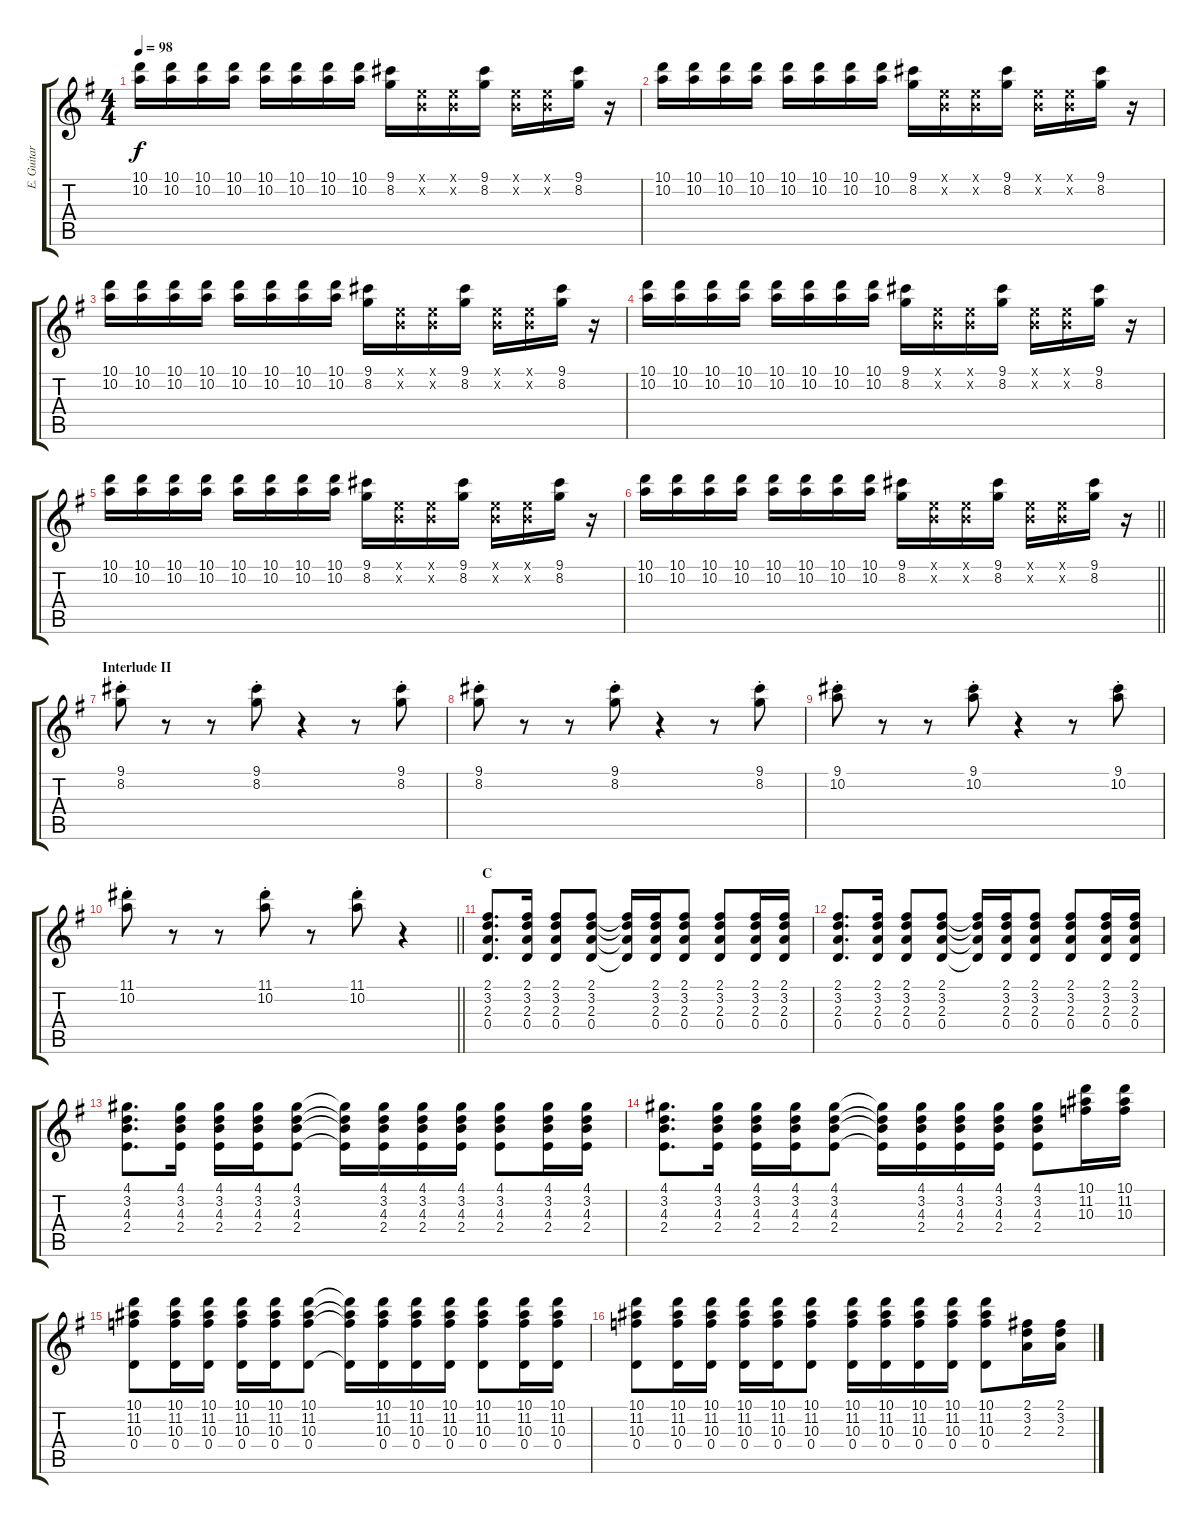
\track ("E. Guitar II" "E. Guitar ") {instrument overdrivenguitar}
\staff {score tabs}
\tuning (E4 B3 G3 D3 A2 E2) {hide}
\ts (4 4)
\tempo 98
\clef g2
\ks g
(10.1 10.2).16{dy f} (10.1 10.2).16 (10.1 10.2).16 (10.1 10.2).16 (10.1 10.2).16 (10.1 10.2).16 (10.1 10.2).16 (10.1 10.2).16 (9.1 8.2).16 (0.1{x} 0.2{x}).16 (0.1{x} 0.2{x}).16 (9.1 8.2).16 (0.1{x} 0.2{x}).16 (0.1{x} 0.2{x}).16 (9.1 8.2).16 r.16 |
(10.1 10.2).16 (10.1 10.2).16 (10.1 10.2).16 (10.1 10.2).16 (10.1 10.2).16 (10.1 10.2).16 (10.1 10.2).16 (10.1 10.2).16 (9.1 8.2).16 (0.1{x} 0.2{x}).16 (0.1{x} 0.2{x}).16 (9.1 8.2).16 (0.1{x} 0.2{x}).16 (0.1{x} 0.2{x}).16 (9.1 8.2).16 r.16 |
(10.1 10.2).16 (10.1 10.2).16 (10.1 10.2).16 (10.1 10.2).16 (10.1 10.2).16 (10.1 10.2).16 (10.1 10.2).16 (10.1 10.2).16 (9.1 8.2).16 (0.1{x} 0.2{x}).16 (0.1{x} 0.2{x}).16 (9.1 8.2).16 (0.1{x} 0.2{x}).16 (0.1{x} 0.2{x}).16 (9.1 8.2).16 r.16 |
(10.1 10.2).16 (10.1 10.2).16 (10.1 10.2).16 (10.1 10.2).16 (10.1 10.2).16 (10.1 10.2).16 (10.1 10.2).16 (10.1 10.2).16 (9.1 8.2).16 (0.1{x} 0.2{x}).16 (0.1{x} 0.2{x}).16 (9.1 8.2).16 (0.1{x} 0.2{x}).16 (0.1{x} 0.2{x}).16 (9.1 8.2).16 r.16 |
(10.1 10.2).16 (10.1 10.2).16 (10.1 10.2).16 (10.1 10.2).16 (10.1 10.2).16 (10.1 10.2).16 (10.1 10.2).16 (10.1 10.2).16 (9.1 8.2).16 (0.1{x} 0.2{x}).16 (0.1{x} 0.2{x}).16 (9.1 8.2).16 (0.1{x} 0.2{x}).16 (0.1{x} 0.2{x}).16 (9.1 8.2).16 r.16 |
\barLineRight lightlight
(10.1 10.2).16 (10.1 10.2).16 (10.1 10.2).16 (10.1 10.2).16 (10.1 10.2).16 (10.1 10.2).16 (10.1 10.2).16 (10.1 10.2).16 (9.1 8.2).16 (0.1{x} 0.2{x}).16 (0.1{x} 0.2{x}).16 (9.1 8.2).16 (0.1{x} 0.2{x}).16 (0.1{x} 0.2{x}).16 (9.1 8.2).16 r.16 |
\section ("" "Interlude II")
(9.1{st} 8.2{st}).8 r.8 r.8 (9.1{st} 8.2{st}).8 r.4 r.8 (9.1{st} 8.2{st}).8 |
(9.1{st} 8.2{st}).8 r.8 r.8 (9.1{st} 8.2{st}).8 r.4 r.8 (9.1{st} 8.2{st}).8 |
(9.1{st} 10.2{st}).8 r.8 r.8 (9.1{st} 10.2{st}).8 r.4 r.8 (9.1{st} 10.2{st}).8 |
\barLineRight lightlight
(11.1{st} 10.2{st}).8 r.8 r.8 (11.1{st} 10.2{st}).8 r.8 (11.1{st} 10.2{st}).8 r.4 |
\section ("" "C")
(2.1 3.2 2.3 0.4).8{d} (2.1 3.2 2.3 0.4).16 (2.1 3.2 2.3 0.4).8 (2.1 3.2 2.3 0.4).8 (2.1{t} 3.2{t} 2.3{t} 0.4{t}).16 (2.1 3.2 2.3 0.4).16 (2.1 3.2 2.3 0.4).8 (2.1 3.2 2.3 0.4).8 (2.1 3.2 2.3 0.4).16 (2.1 3.2 2.3 0.4).16 |
(2.1 3.2 2.3 0.4).8{d} (2.1 3.2 2.3 0.4).16 (2.1 3.2 2.3 0.4).8 (2.1 3.2 2.3 0.4).8 (2.1{t} 3.2{t} 2.3{t} 0.4{t}).16 (2.1 3.2 2.3 0.4).16 (2.1 3.2 2.3 0.4).8 (2.1 3.2 2.3 0.4).8 (2.1 3.2 2.3 0.4).16 (2.1 3.2 2.3 0.4).16 |
(4.1 3.2 4.3 2.4).8{d} (4.1 3.2 4.3 2.4).16 (4.1 3.2 4.3 2.4).16 (4.1 3.2 4.3 2.4).16 (4.1 3.2 4.3 2.4).8 (4.1{t} 3.2{t} 4.3{t} 2.4{t}).16 (4.1 3.2 4.3 2.4).16 (4.1 3.2 4.3 2.4).16 (4.1 3.2 4.3 2.4).16 (4.1 3.2 4.3 2.4).8 (4.1 3.2 4.3 2.4).16 (4.1 3.2 4.3 2.4).16 |
(4.1 3.2 4.3 2.4).8{d} (4.1 3.2 4.3 2.4).16 (4.1 3.2 4.3 2.4).16 (4.1 3.2 4.3 2.4).16 (4.1 3.2 4.3 2.4).8 (4.1{t} 3.2{t} 4.3{t} 2.4{t}).16 (4.1 3.2 4.3 2.4).16 (4.1 3.2 4.3 2.4).16 (4.1 3.2 4.3 2.4).16 (4.1 3.2 4.3 2.4).8 (10.1 11.2 10.3).16 (10.1 11.2 10.3).16 |
(10.1 11.2 10.3 0.4).8 (10.1 11.2 10.3 0.4).16 (10.1 11.2 10.3 0.4).16 (10.1 11.2 10.3 0.4).16 (10.1 11.2 10.3 0.4).16 (10.1 11.2 10.3 0.4).8 (10.1{t} 11.2{t} 10.3{t} 0.4{t}).16 (10.1 11.2 10.3 0.4).16 (10.1 11.2 10.3 0.4).16 (10.1 11.2 10.3 0.4).16 (10.1 11.2 10.3 0.4).8 (10.1 11.2 10.3 0.4).16 (10.1 11.2 10.3 0.4).16 |
(10.1 11.2 10.3 0.4).8 (10.1 11.2 10.3 0.4).16 (10.1 11.2 10.3 0.4).16 (10.1 11.2 10.3 0.4).16 (10.1 11.2 10.3 0.4).16 (10.1 11.2 10.3 0.4).8 (10.1 11.2 10.3 0.4).16 (10.1 11.2 10.3 0.4).16 (10.1 11.2 10.3 0.4).16 (10.1 11.2 10.3 0.4).16 (10.1 11.2 10.3 0.4).8 (2.1 3.2 2.3).16 (2.1 3.2 2.3).16
